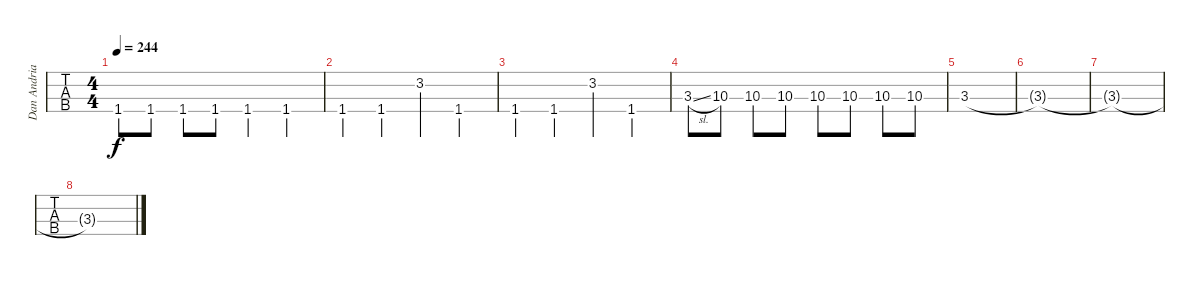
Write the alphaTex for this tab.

\track ("Dan Andriano - Bass" "Dan Andria") {instrument electricbassfinger}
\staff {tabs}
\tuning (G2 D2 A1 E1) {hide}
\ts (4 4)
\tempo 244
\clef f4
\ks c
1.4.8{dy f} 1.4.8 1.4.8 1.4.8 1.4.4 1.4.4 |
1.4.4 1.4.4 3.2.4 1.4.4 |
1.4.4 1.4.4 3.2.4 1.4.4 |
3.3{sl}.8 10.3.8 10.3.8 10.3.8 10.3.8 10.3.8 10.3.8 10.3.8 |
3.3.1 |
3.3{t}.1 |
3.3{t}.1 |
3.3{t}.1
